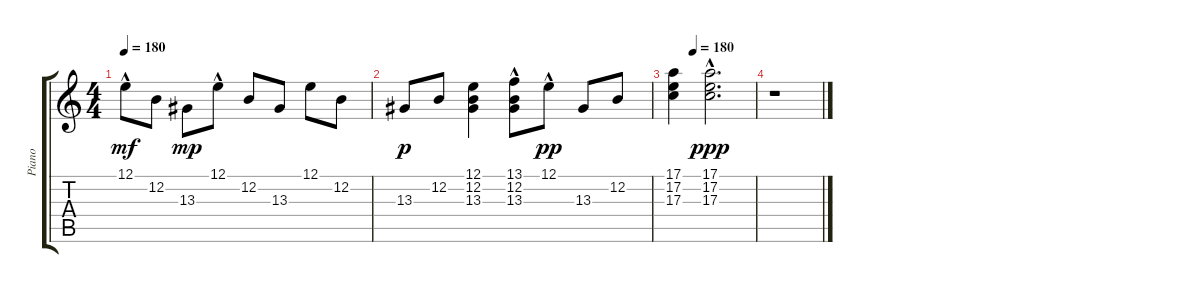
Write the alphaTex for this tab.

\track ("Piano" "Piano") {instrument acousticgrandpiano}
\staff {score tabs}
\tuning (E4 B3 G3 D3 A2 E2) {hide}
\ts (4 4)
\tempo 180
\clef g2
\ks c
12.1{hac}.8{dy mf} 12.2.8 13.3.8{dy mp} 12.1{hac}.8 12.2.8 13.3.8 12.1.8 12.2.8 |
13.3.8{dy p} 12.2.8 (12.1 12.2 13.3).4 (13.1 12.2{hac} 13.3).8 12.1{hac}.8{dy pp} 13.3.8 12.2.8 |
\tempo (180 0.25)
(17.1 17.2 17.3).4 (17.1{hac} 17.2{hac} 17.3{hac}).2{d dy ppp} |
r.1
